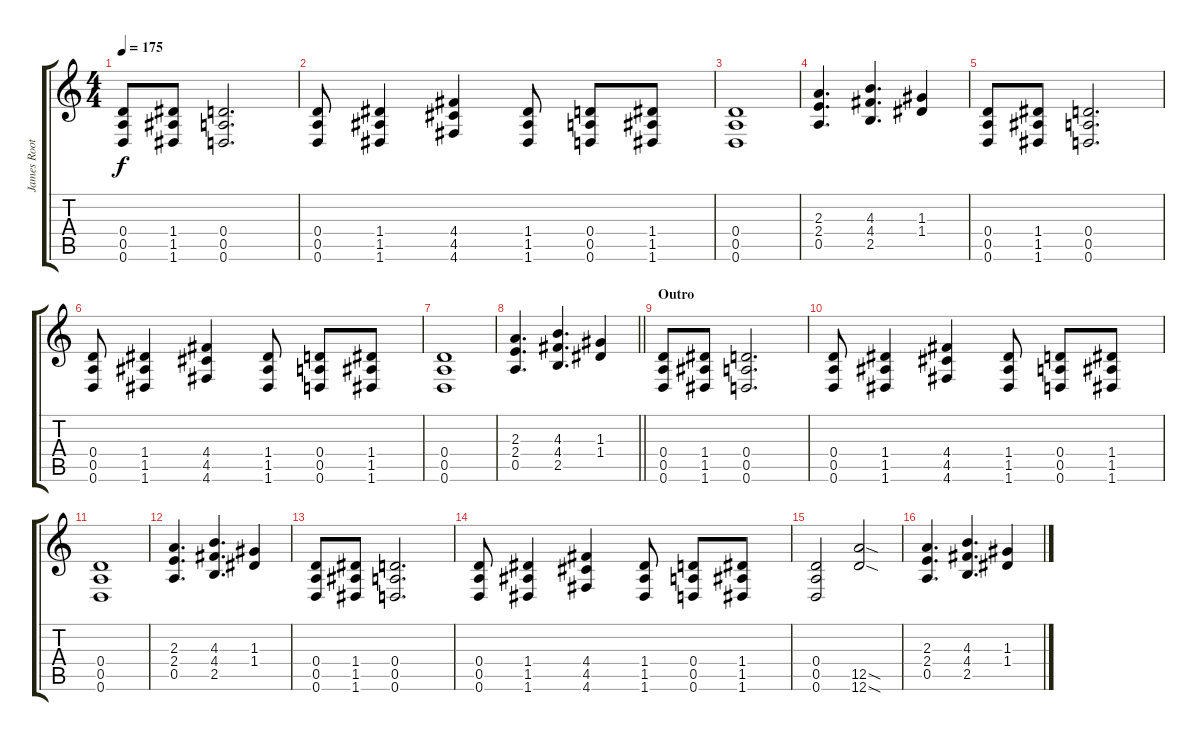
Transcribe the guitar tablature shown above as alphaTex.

\track ("James Root" "James Root") {instrument distortionguitar}
\staff {score tabs}
\tuning (E4 B3 G3 D3 A2 D2) {hide}
\ts (4 4)
\tempo 175
\clef g2
\ks c
(0.4 0.5 0.6).8{dy f} (1.4 1.5 1.6).8 (0.4 0.5 0.6).2{d} |
(0.4 0.5 0.6).8 (1.4 1.5 1.6).4 (4.4 4.5 4.6).4 (1.4 1.5 1.6).8 (0.4 0.5 0.6).8 (1.4 1.5 1.6).8 |
(0.4 0.5 0.6).1 |
(2.3 2.4 0.5).4{d} (4.3 4.4 2.5).4{d} (1.3 1.4).4 |
(0.4 0.5 0.6).8 (1.4 1.5 1.6).8 (0.4 0.5 0.6).2{d} |
(0.4 0.5 0.6).8 (1.4 1.5 1.6).4 (4.4 4.5 4.6).4 (1.4 1.5 1.6).8 (0.4 0.5 0.6).8 (1.4 1.5 1.6).8 |
(0.4 0.5 0.6).1 |
\barLineRight lightlight
(2.3 2.4 0.5).4{d} (4.3 4.4 2.5).4{d} (1.3 1.4).4 |
\section ("" "Outro")
(0.4 0.5 0.6).8 (1.4 1.5 1.6).8 (0.4 0.5 0.6).2{d} |
(0.4 0.5 0.6).8 (1.4 1.5 1.6).4 (4.4 4.5 4.6).4 (1.4 1.5 1.6).8 (0.4 0.5 0.6).8 (1.4 1.5 1.6).8 |
(0.4 0.5 0.6).1 |
(2.3 2.4 0.5).4{d} (4.3 4.4 2.5).4{d} (1.3 1.4).4 |
(0.4 0.5 0.6).8 (1.4 1.5 1.6).8 (0.4 0.5 0.6).2{d} |
(0.4 0.5 0.6).8 (1.4 1.5 1.6).4 (4.4 4.5 4.6).4 (1.4 1.5 1.6).8 (0.4 0.5 0.6).8 (1.4 1.5 1.6).8 |
(0.4 0.5 0.6).2 (12.5{sod} 12.6{sod}).2 |
(2.3 2.4 0.5).4{d} (4.3 4.4 2.5).4{d} (1.3 1.4).4
